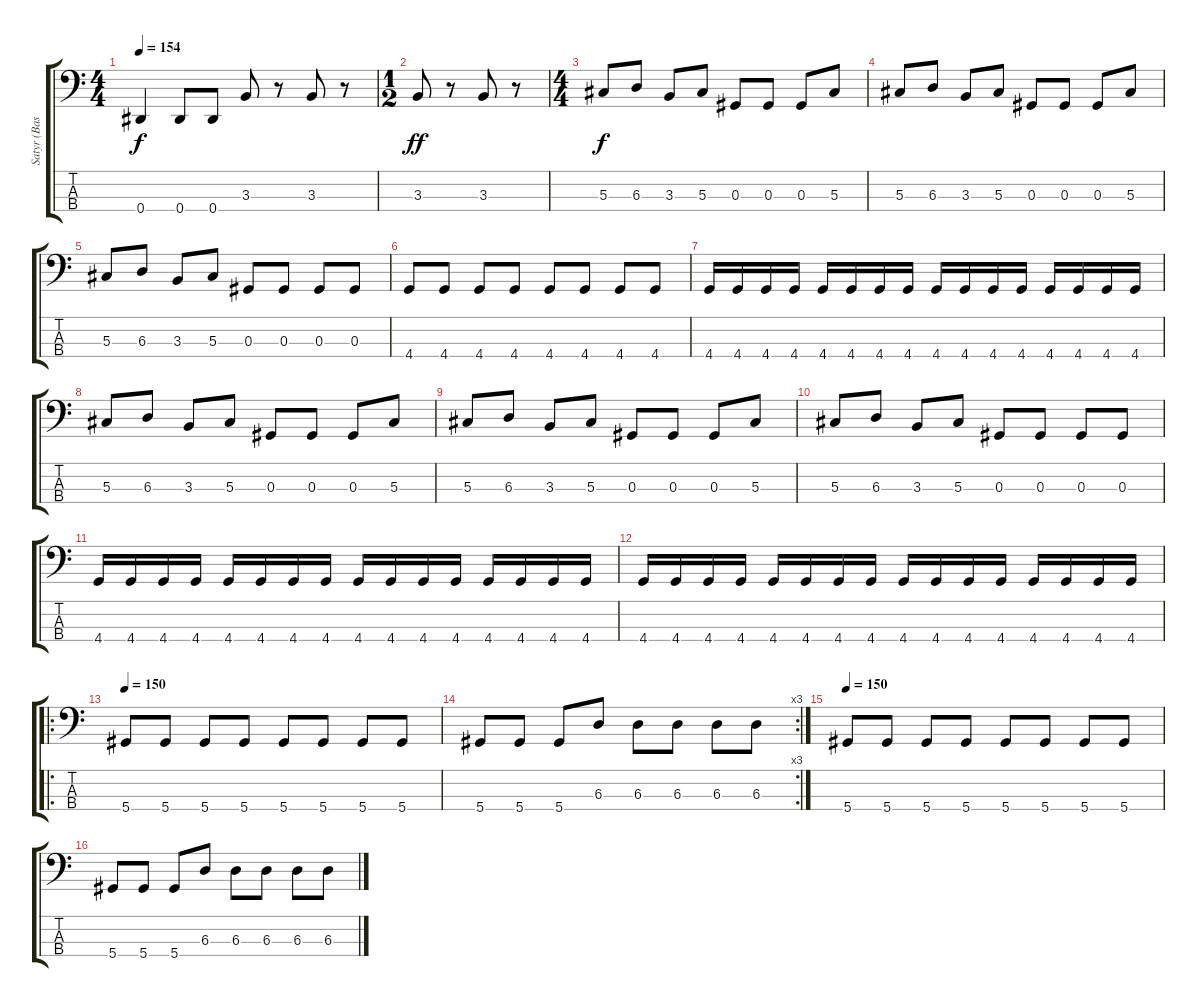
\track ("Satyr (Bass)" "Satyr (Bas") {instrument electricbassfinger}
\staff {score tabs}
\tuning (Gb2 Db2 Ab1 Eb1) {hide}
\ts (4 4)
\tempo 154
\clef f4
\ks c
0.4.4{dy f} 0.4.8 0.4.8 3.3.8 r.8 3.3.8 r.8 |
\ts (1 2)
3.3.8{dy ff} r.8 3.3.8 r.8 |
\ts (4 4)
5.3.8{dy f} 6.3.8 3.3.8 5.3.8 0.3.8 0.3.8 0.3.8 5.3.8 |
5.3.8 6.3.8 3.3.8 5.3.8 0.3.8 0.3.8 0.3.8 5.3.8 |
5.3.8 6.3.8 3.3.8 5.3.8 0.3.8 0.3.8 0.3.8 0.3.8 |
4.4.8 4.4.8 4.4.8 4.4.8 4.4.8 4.4.8 4.4.8 4.4.8 |
4.4.16 4.4.16 4.4.16 4.4.16 4.4.16 4.4.16 4.4.16 4.4.16 4.4.16 4.4.16 4.4.16 4.4.16 4.4.16 4.4.16 4.4.16 4.4.16 |
5.3.8 6.3.8 3.3.8 5.3.8 0.3.8 0.3.8 0.3.8 5.3.8 |
5.3.8 6.3.8 3.3.8 5.3.8 0.3.8 0.3.8 0.3.8 5.3.8 |
5.3.8 6.3.8 3.3.8 5.3.8 0.3.8 0.3.8 0.3.8 0.3.8 |
4.4.16 4.4.16 4.4.16 4.4.16 4.4.16 4.4.16 4.4.16 4.4.16 4.4.16 4.4.16 4.4.16 4.4.16 4.4.16 4.4.16 4.4.16 4.4.16 |
4.4.16 4.4.16 4.4.16 4.4.16 4.4.16 4.4.16 4.4.16 4.4.16 4.4.16 4.4.16 4.4.16 4.4.16 4.4.16 4.4.16 4.4.16 4.4.16 |
\ro
\tempo 150
5.4.8 5.4.8 5.4.8 5.4.8 5.4.8 5.4.8 5.4.8 5.4.8 |
\rc 3
5.4.8 5.4.8 5.4.8 6.3.8 6.3.8 6.3.8 6.3.8 6.3.8 |
\tempo 150
5.4.8 5.4.8 5.4.8 5.4.8 5.4.8 5.4.8 5.4.8 5.4.8 |
5.4.8 5.4.8 5.4.8 6.3.8 6.3.8 6.3.8 6.3.8 6.3.8
